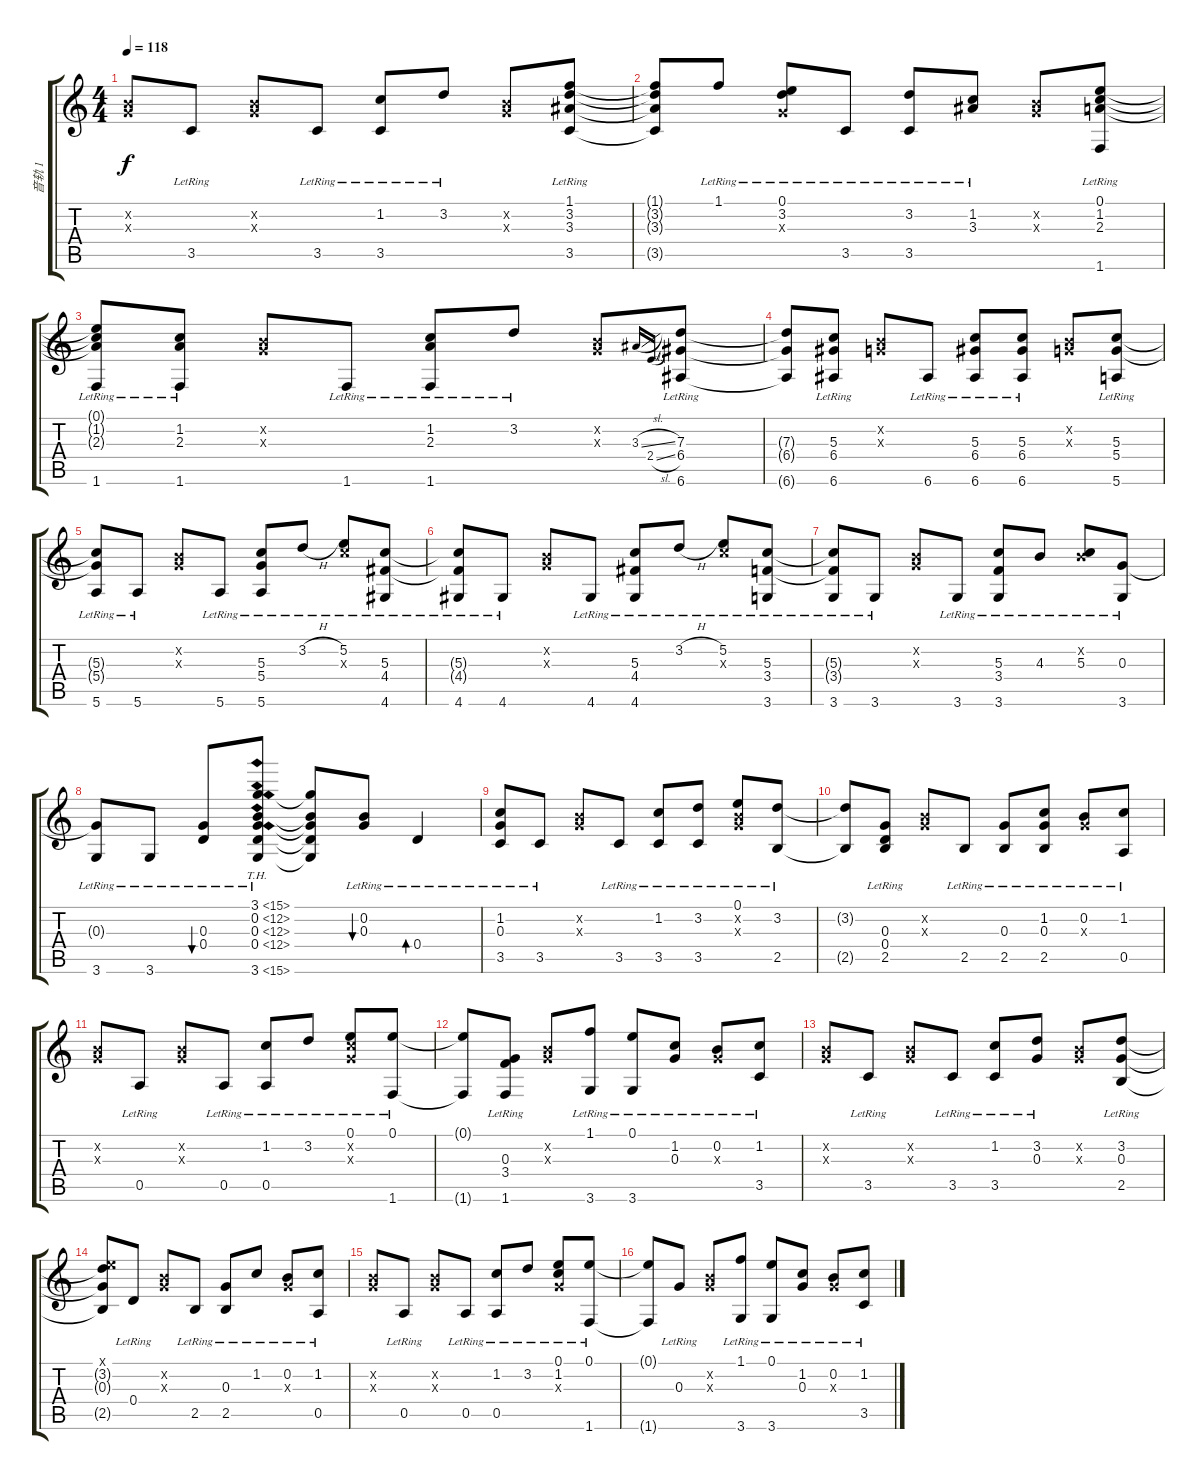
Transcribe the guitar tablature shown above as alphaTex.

\track ("音轨 1" "音轨 1") {instrument acousticguitarsteel}
\staff {score tabs}
\tuning (E4 B3 G3 D3 A2 E2) {hide}
\ts (4 4)
\tempo 118
\clef g2
\ks c
(0.2{x} 0.3{x}).8{dy f} 3.5{lr}.8 (0.2{x} 0.3{x}).8 3.5{lr}.8 (1.2{lr} 3.5{lr}).8 3.2{lr}.8 (0.2{x} 0.3{x}).8 (1.1{lr} 3.2{lr} 3.3{lr} 3.5{lr}).8 |
(1.1{t} 3.2{t} 3.3{t} 3.5{t}).8 1.1{lr}.8 (0.1{lr} 3.2{lr} 0.3{x}).8 3.5{lr}.8 (3.2{lr} 3.5{lr}).8 (1.2{lr} 3.3{lr}).8 (0.2{x} 0.3{x}).8 (0.1{lr} 1.2{lr} 2.3{lr} 1.6{lr}).8 |
(0.1{t} 1.2{t} 2.3{t} 1.6{lr}).8 (1.2{lr} 2.3{lr} 1.6{lr}).8 (0.2{x} 0.3{x}).8 1.6{lr}.8 (1.2{lr} 2.3{lr} 1.6{lr}).8 3.2{lr}.8 (0.2{x} 0.3{x}).8 3.3{sl}.16{gr onbeat} 2.4{sl}.16{gr onbeat} (7.3{lr} 6.4{lr} 6.6{lr}).8 |
(7.3{t} 6.4{t} 6.6{t}).8 (5.3{lr} 6.4{lr} 6.6{lr}).8 (0.2{x} 0.3{x}).8 6.6{lr}.8 (5.3{lr} 6.4{lr} 6.6{lr}).8 (5.3{lr} 6.4{lr} 6.6{lr}).8 (0.2{x} 0.3{x}).8 (5.3{lr} 5.4{lr} 5.6{lr}).8 |
(5.3{t} 5.4{t} 5.6{lr}).8 5.6{lr}.8 (0.2{x} 0.3{x}).8 5.6{lr}.8 (5.3{lr} 5.4{lr} 5.6{lr}).8 3.2{h lr}.8 (5.2{lr} 5.3{x}).8 (5.3{lr} 4.4{lr} 4.6{lr}).8 |
(5.3{t} 4.4{t} 4.6{lr}).8 4.6{lr}.8 (0.2{x} 0.3{x}).8 4.6{lr}.8 (5.3{lr} 4.4{lr} 4.6{lr}).8 3.2{h lr}.8 (5.2{lr} 5.3{x}).8 (5.3{lr} 3.4{lr} 3.6{lr}).8 |
(5.3{t} 3.4{t} 3.6{lr}).8 3.6{lr}.8 (0.2{x} 0.3{x}).8 3.6{lr}.8 (5.3{lr} 3.4{lr} 3.6{lr}).8 4.3{lr}.8 (0.2{x} 5.3{lr}).8 (0.3{lr} 3.6{lr}).8 |
(0.3{t} 3.6{lr}).8 3.6{lr}.8 (0.3{lr} 0.4{lr}).8{bu 60} (3.1{th 12 lr} 0.2{th 12 lr} 0.3{th 12 lr} 0.4{th 12 lr} 3.6{th 12 lr}).8 (3.1{t} 0.2{t} 0.3{t} 0.4{t} 3.6{t}).8 (0.2{lr} 0.3{lr}).8{bu 60} 0.4{lr}.4{bd 60} |
(1.2{lr} 0.3{lr} 3.5{lr}).8 3.5{lr}.8 (0.2{x} 0.3{x}).8 3.5{lr}.8 (1.2{lr} 3.5{lr}).8 (3.2{lr} 3.5{lr}).8 (0.1{lr} 0.2{x} 0.3{x}).8 (3.2{lr} 2.5{lr}).8 |
(3.2{t} 2.5{t}).8 (0.3{lr} 0.4{lr} 2.5{lr}).8 (0.2{x} 0.3{x}).8 2.5{lr}.8 (0.3{lr} 2.5{lr}).8 (1.2{lr} 0.3{lr} 2.5{lr}).8 (0.2{lr} 0.3{x}).8 (1.2{lr} 0.5{lr}).8 |
(0.2{x} 0.3{x}).8 0.5{lr}.8 (0.2{x} 0.3{x}).8 0.5{lr}.8 (1.2{lr} 0.5{lr}).8 3.2{lr}.8 (0.1{lr} 1.2{x} 0.3{x}).8 (0.1{lr} 1.6{lr}).8 |
(0.1{t} 1.6{t}).8 (0.3{lr} 3.4{lr} 1.6{lr}).8 (0.2{x} 0.3{x}).8 (1.1{lr} 3.6{lr}).8 (0.1{lr} 3.6{lr}).8 (1.2{lr} 0.3{lr}).8 (0.2{lr} 0.3{x}).8 (1.2{lr} 3.5{lr}).8 |
(0.2{x} 0.3{x}).8 3.5{lr}.8 (0.2{x} 0.3{x}).8 3.5{lr}.8 (1.2{lr} 3.5{lr}).8 (3.2{lr} 0.3{lr}).8 (0.2{x} 0.3{x}).8 (3.2{lr} 0.3{lr} 2.5{lr}).8 |
(0.1{x} 3.2{t} 0.3{t} 2.5{t}).8 0.4{lr}.8 (0.2{x} 0.3{x}).8 2.5{lr}.8 (0.3{lr} 2.5{lr}).8 1.2{lr}.8 (0.2{lr} 0.3{x}).8 (1.2{lr} 0.5{lr}).8 |
(0.2{x} 0.3{x}).8 0.5{lr}.8 (0.2{x} 0.3{x}).8 0.5{lr}.8 (1.2{lr} 0.5{lr}).8 3.2{lr}.8 (0.1{lr} 1.2{lr} 0.3{x}).8 (0.1{lr} 1.6{lr}).8 |
(0.1{t} 1.6{t}).8 0.3{lr}.8 (0.2{x} 0.3{x}).8 (1.1{lr} 3.6{lr}).8 (0.1{lr} 3.6{lr}).8 (1.2{lr} 0.3{lr}).8 (0.2{lr} 0.3{x}).8 (1.2{lr} 3.5{lr}).8
